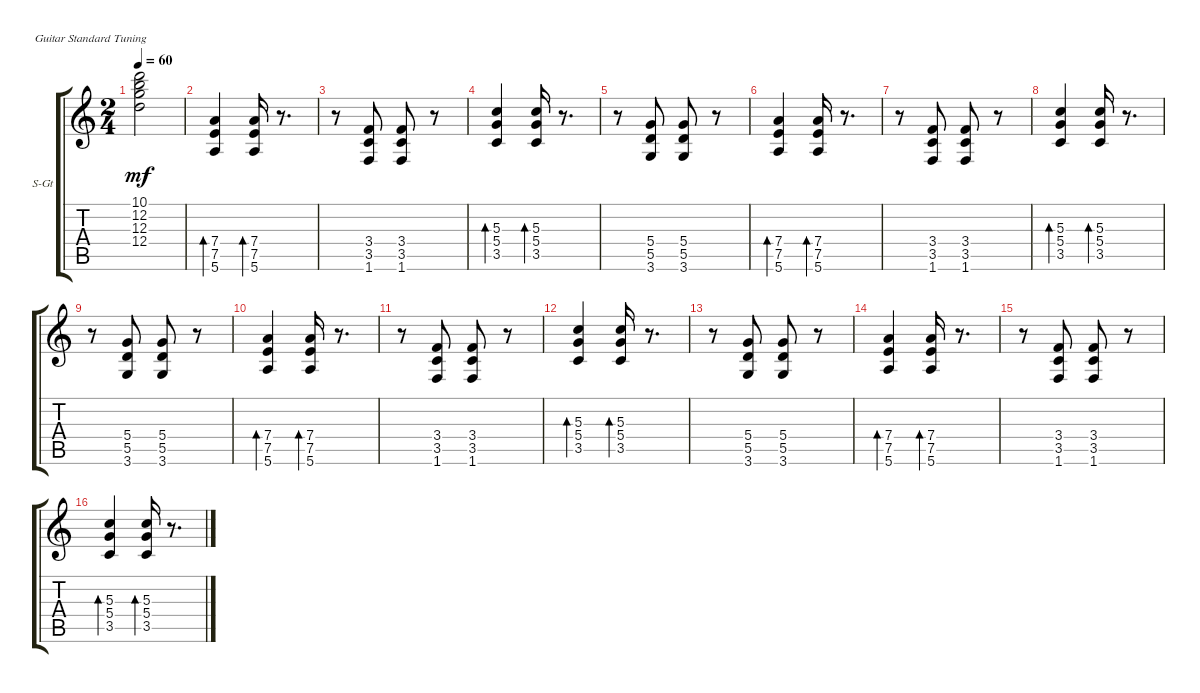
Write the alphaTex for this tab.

\defaultSystemsLayout 4
\bracketExtendMode groupsimilarinstruments
\firstSystemTrackNameOrientation horizontal
\otherSystemsTrackNameOrientation horizontal
\track ("Steel Guitar" "S-Gt") {instrument acousticguitarsteel}
\staff {score tabs}
\tuning (E4 B3 G3 D3 A2 E2)
\ts (2 4)
\tempo 60
\clef g2
\ks aminor
(12.2{t} 12.3{t} 12.4{t} 10.1{t}).2{dy mf} |
(5.6 7.5 7.4).4{bd 30} (5.6 7.5 7.4).16{bd 30} r.8{d} |
r.8 (1.6 3.5 3.4).8 (1.6 3.5 3.4).8 r.8 |
(3.5 5.4 5.3).4{bd 30} (3.5 5.4 5.3).16{bd 30} r.8{d} |
r.8 (3.6 5.5 5.4).8 (3.6 5.5 5.4).8 r.8 |
(5.6 7.5 7.4).4{bd 30} (5.6 7.5 7.4).16{bd 30} r.8{d} |
r.8 (1.6 3.5 3.4).8 (1.6 3.5 3.4).8 r.8 |
(3.5 5.4 5.3).4{bd 30} (3.5 5.4 5.3).16{bd 30} r.8{d} |
r.8 (3.6 5.5 5.4).8 (3.6 5.5 5.4).8 r.8 |
(5.6 7.5 7.4).4{bd 30} (5.6 7.5 7.4).16{bd 30} r.8{d} |
r.8 (1.6 3.5 3.4).8 (1.6 3.5 3.4).8 r.8 |
(3.5 5.4 5.3).4{bd 30} (3.5 5.4 5.3).16{bd 30} r.8{d} |
r.8 (3.6 5.5 5.4).8 (3.6 5.5 5.4).8 r.8 |
(5.6 7.5 7.4).4{bd 30} (5.6 7.5 7.4).16{bd 30} r.8{d} |
r.8 (1.6 3.5 3.4).8 (1.6 3.5 3.4).8 r.8 |
(3.5 5.4 5.3).4{bd 30} (3.5 5.4 5.3).16{bd 30} r.8{d}
